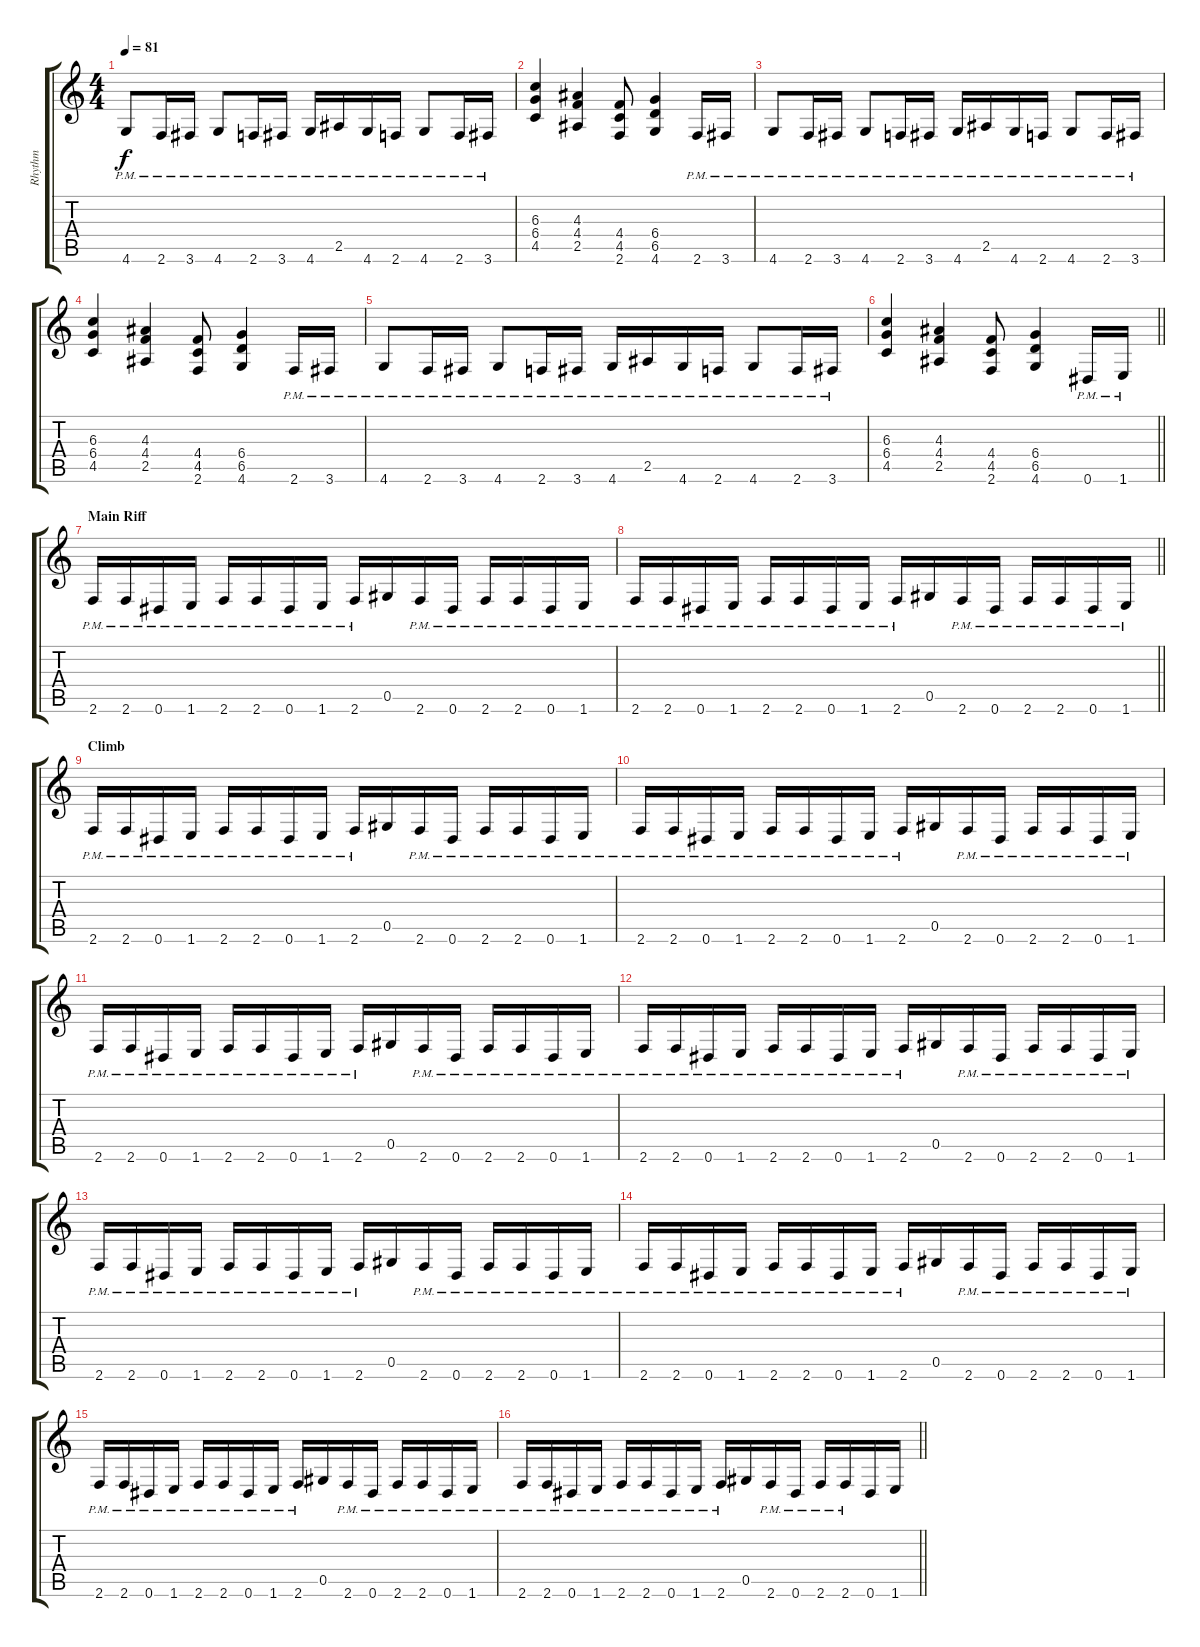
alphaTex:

\track ("Rhythm" "Rhythm") {instrument distortionguitar}
\staff {score tabs}
\tuning (Eb4 Bb3 Gb3 Db3 Ab2 Eb2) {hide}
\ts (4 4)
\tempo 81
\clef g2
\ks c
4.6{pm}.8{dy f} 2.6{pm}.16 3.6{pm}.16 4.6{pm}.8 2.6{pm}.16 3.6{pm}.16 4.6{pm}.16 2.5{pm}.16 4.6{pm}.16 2.6{pm}.16 4.6{pm}.8 2.6{pm}.16 3.6{pm}.16 |
(6.3 6.4 4.5).4 (4.3 4.4 2.5).4 (4.4 4.5 2.6).8 (6.4 6.5 4.6).4 2.6{pm}.16 3.6{pm}.16 |
4.6{pm}.8 2.6{pm}.16 3.6{pm}.16 4.6{pm}.8 2.6{pm}.16 3.6{pm}.16 4.6{pm}.16 2.5{pm}.16 4.6{pm}.16 2.6{pm}.16 4.6{pm}.8 2.6{pm}.16 3.6{pm}.16 |
(6.3 6.4 4.5).4 (4.3 4.4 2.5).4 (4.4 4.5 2.6).8 (6.4 6.5 4.6).4 2.6{pm}.16 3.6{pm}.16 |
4.6{pm}.8 2.6{pm}.16 3.6{pm}.16 4.6{pm}.8 2.6{pm}.16 3.6{pm}.16 4.6{pm}.16 2.5{pm}.16 4.6{pm}.16 2.6{pm}.16 4.6{pm}.8 2.6{pm}.16 3.6{pm}.16 |
\barLineRight lightlight
(6.3 6.4 4.5).4 (4.3 4.4 2.5).4 (4.4 4.5 2.6).8 (6.4 6.5 4.6).4 0.6{pm}.16 1.6{pm}.16 |
\section ("" "Main Riff")
2.6{pm}.16 2.6{pm}.16 0.6{pm}.16 1.6{pm}.16 2.6{pm}.16 2.6{pm}.16 0.6{pm}.16 1.6{pm}.16 2.6{pm}.16 0.5.16 2.6{pm}.16 0.6{pm}.16 2.6{pm}.16 2.6{pm}.16 0.6{pm}.16 1.6{pm}.16 |
\barLineRight lightlight
2.6{pm}.16 2.6{pm}.16 0.6{pm}.16 1.6{pm}.16 2.6{pm}.16 2.6{pm}.16 0.6{pm}.16 1.6{pm}.16 2.6{pm}.16 0.5.16 2.6{pm}.16 0.6{pm}.16 2.6{pm}.16 2.6{pm}.16 0.6{pm}.16 1.6{pm}.16 |
\section ("" "Climb")
2.6{pm}.16 2.6{pm}.16 0.6{pm}.16 1.6{pm}.16 2.6{pm}.16 2.6{pm}.16 0.6{pm}.16 1.6{pm}.16 2.6{pm}.16 0.5.16 2.6{pm}.16 0.6{pm}.16 2.6{pm}.16 2.6{pm}.16 0.6{pm}.16 1.6{pm}.16 |
2.6{pm}.16 2.6{pm}.16 0.6{pm}.16 1.6{pm}.16 2.6{pm}.16 2.6{pm}.16 0.6{pm}.16 1.6{pm}.16 2.6{pm}.16 0.5.16 2.6{pm}.16 0.6{pm}.16 2.6{pm}.16 2.6{pm}.16 0.6{pm}.16 1.6{pm}.16 |
2.6{pm}.16 2.6{pm}.16 0.6{pm}.16 1.6{pm}.16 2.6{pm}.16 2.6{pm}.16 0.6{pm}.16 1.6{pm}.16 2.6{pm}.16 0.5.16 2.6{pm}.16 0.6{pm}.16 2.6{pm}.16 2.6{pm}.16 0.6{pm}.16 1.6{pm}.16 |
2.6{pm}.16 2.6{pm}.16 0.6{pm}.16 1.6{pm}.16 2.6{pm}.16 2.6{pm}.16 0.6{pm}.16 1.6{pm}.16 2.6{pm}.16 0.5.16 2.6{pm}.16 0.6{pm}.16 2.6{pm}.16 2.6{pm}.16 0.6{pm}.16 1.6{pm}.16 |
2.6{pm}.16 2.6{pm}.16 0.6{pm}.16 1.6{pm}.16 2.6{pm}.16 2.6{pm}.16 0.6{pm}.16 1.6{pm}.16 2.6{pm}.16 0.5.16 2.6{pm}.16 0.6{pm}.16 2.6{pm}.16 2.6{pm}.16 0.6{pm}.16 1.6{pm}.16 |
2.6{pm}.16 2.6{pm}.16 0.6{pm}.16 1.6{pm}.16 2.6{pm}.16 2.6{pm}.16 0.6{pm}.16 1.6{pm}.16 2.6{pm}.16 0.5.16 2.6{pm}.16 0.6{pm}.16 2.6{pm}.16 2.6{pm}.16 0.6{pm}.16 1.6{pm}.16 |
2.6{pm}.16 2.6{pm}.16 0.6{pm}.16 1.6{pm}.16 2.6{pm}.16 2.6{pm}.16 0.6{pm}.16 1.6{pm}.16 2.6{pm}.16 0.5.16 2.6{pm}.16 0.6{pm}.16 2.6{pm}.16 2.6{pm}.16 0.6{pm}.16 1.6{pm}.16 |
\barLineRight lightlight
2.6{pm}.16 2.6{pm}.16 0.6{pm}.16 1.6{pm}.16 2.6{pm}.16 2.6{pm}.16 0.6{pm}.16 1.6{pm}.16 2.6{pm}.16 0.5.16 2.6{pm}.16 0.6{pm}.16 2.6{pm}.16 2.6{pm}.16 0.6.16 1.6.16
